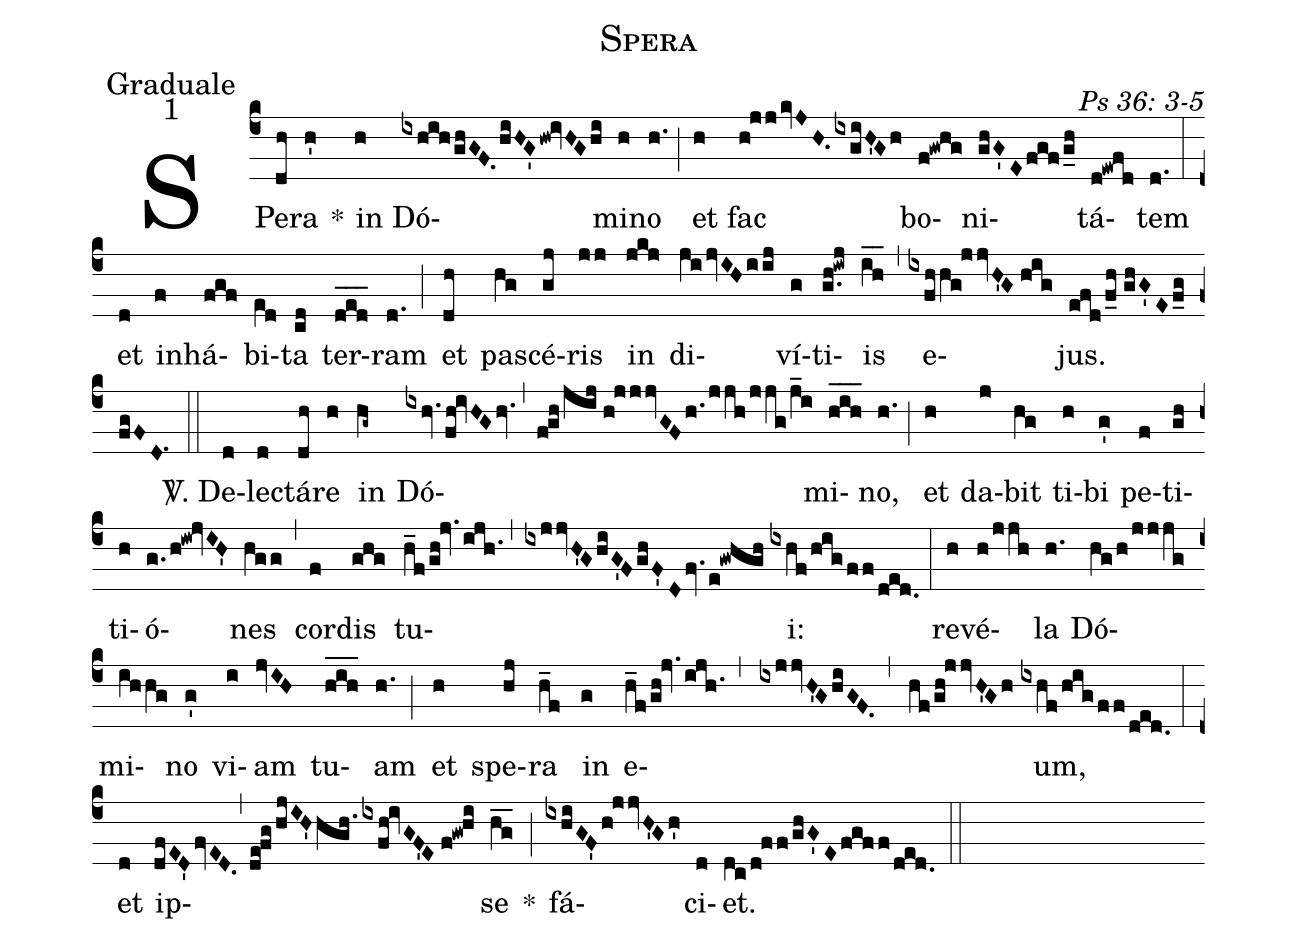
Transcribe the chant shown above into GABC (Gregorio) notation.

name: Spera;
office-part: Graduale;
mode: 1;
commentary: Ps 36: 3-5;
%%
(c4) SPe(dh)ra(h') *() in(h) Dó(ixhihghGF.hiHG'hw!ivHGhi)mi(h)no(h.) (;) et(h) fac(h!jjkvJH.ixgiH'Gh) bo(f!gwhg)ni(ghG'Efgf/g_h)tá(d!ewfd)tem(d.) (:)
et(d) in(f)há(fgf)bi(e[ll:1]d)ta(cd) ter(d_e_d_)ram(d.) (;) et(dh) pa(hg)scé(gj)ris(jj) in(jkj) di(jijvIHiij)ví(g)ti(g.h!iwj)is(i_h_) (,) e(ixfhhg!jjvH'G//hig)jus.(efd/f_h//ghG'Ef_g//fgFD.1) (::)
<sp>V/</sp>. De(d)lec(d)tá(dh)re(h) in(hg~) Dó(ixhv.fh!ivHGhv.,fghjij//h!jjjvGFh./jjh/jjg/j_i)mi(h_i_h_)no,(h.) (;) et(h) da(j)bit(hg) ti(h)bi(g') pe(f)ti(gh)ti(h)ó(g./h!iw!jvIH')nes(hgg) (,) cor(f)dis(ghg) tu(h_f/gh!jv.ijh.1,ixjjvH'GhiG'FghF'Dfv.e!gwhgh)i:(ixhf/higff/ded.) (:)
re(h)vé(h/jjh)la(h.) Dó(hg/h/jjjg)mi(ihhg)no(g') vi(i)am(jvIH) tu(h_i_h_)am(h.) (;) et(h) spe(hj)ra(h_f) in(g) e(h_f/gh!jv.ijh.1,ixjjvH'GhiGF.,hf/gh!jjvH'Gh)um,(ixhf/higff/ded.) (:)
et(d) ip(dfED'fvED.,de!fg/hjIH'hgh.ixfh!ivGF'E//f!gw!hi)se(hg__) *(;) fá(ixhiGF'h!jjvH'Gh')ci(d)et.(dc/d!ff/ghG'Efgff/ded.) (::)
